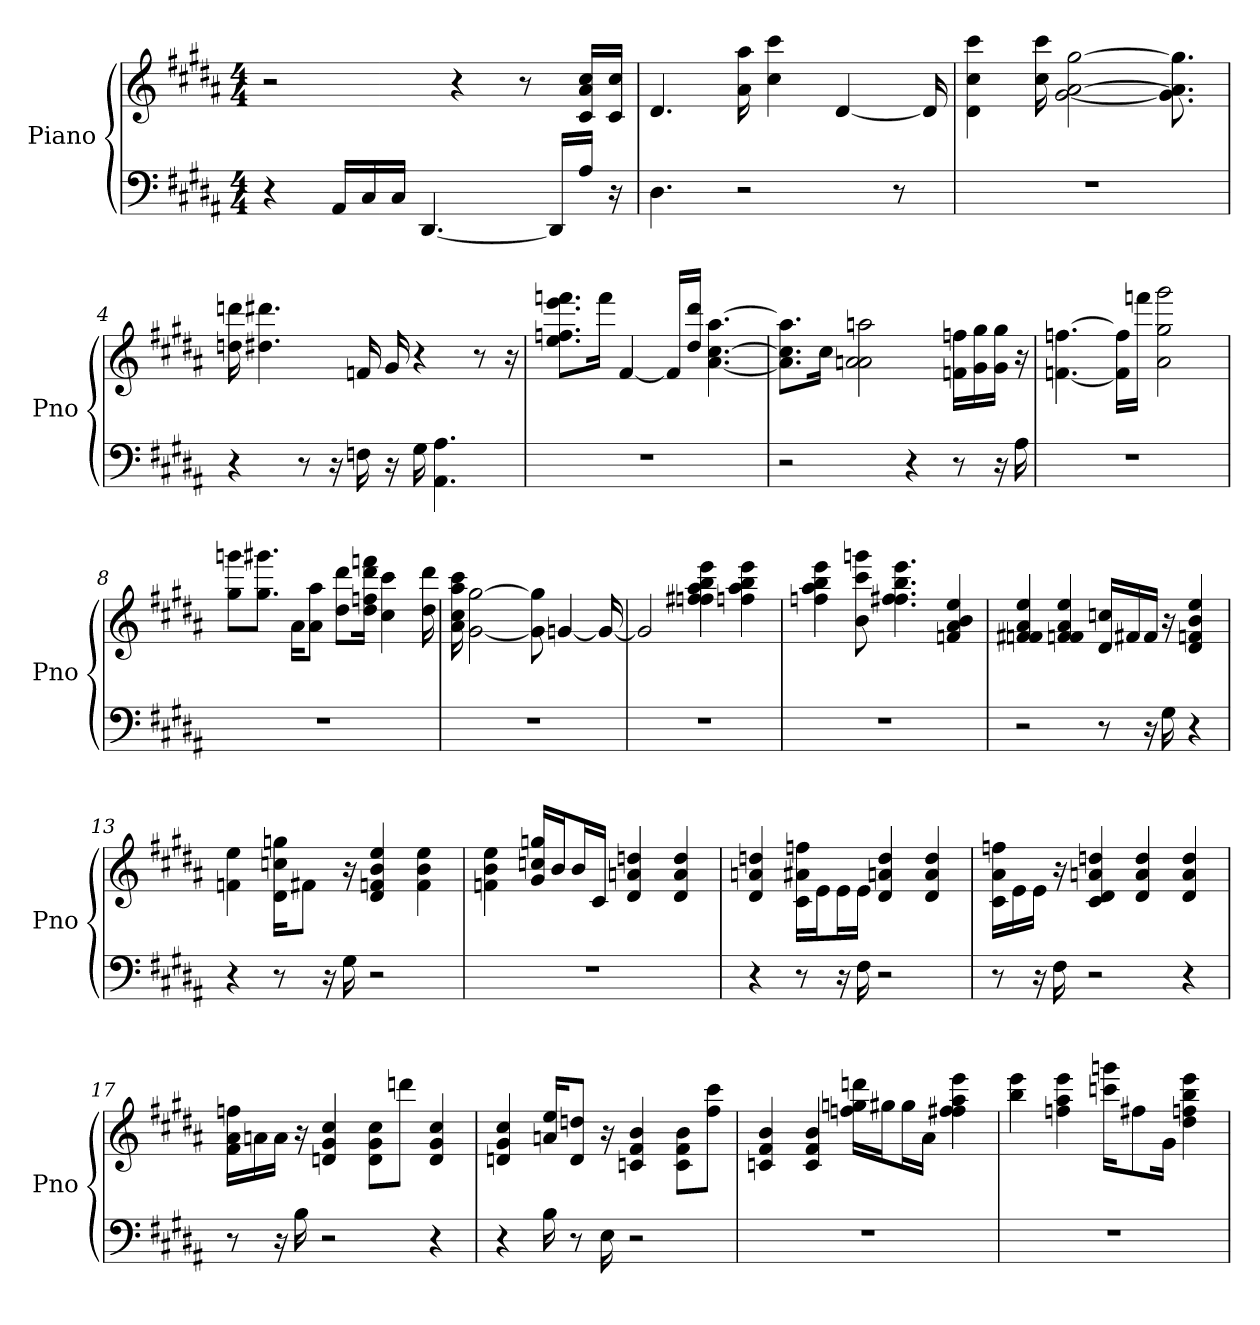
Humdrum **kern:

**kern	**kern
*part1	*part1
*staff2	*staff1
*I"Piano	*
*I'Pno	*
*clefF4	*clefG2
*k[f#c#g#d#a#]	*k[f#c#g#d#a#]
*B:	*B:
*M4/4	*M4/4
*MM90	*MM90
=1	=1
4r	2r
16AA#/LL	.
16C#/	.
16C#/JJ	.
[4.DD#	.
.	4r
.	8r
16DD#/LL]	.
16A#/JJ	16a#/ 16cc#/ 16c#/LL
16r	16cc#/ 16c#/JJ
=2	=2
4.D#	4.d#
2r	16a# 16aa#
.	4cc# 4ccc#
.	[4d#
8r	.
.	16d#]
=3	=3
1r	4cc# 4ccc# 4d#
.	16cc# 16ccc#
.	[2a# [2g# [2gg#
.	8.a#] 8.g#] 8.gg#]
=4	=4
4r	16ddd 16dd
.	4.ddd# 4.dd#
8r	.
16r	.
16F	16f
16r	16g#
16G#	4r
4.AA# 4.A#	.
.	8r
.	16r
=5	=5
1r	8.eee\ 8.ee\ 8.fff\ 8.ff\L
.	16fff\Jk
.	[4f#
.	16f#/LL]
.	16ddd#/ 16dd#/JJ
.	[4.cc# [4.aa# [4.a#
=6	=6
2r	8.cc#]\ 8.aa#]\ 8.a#]\L
.	16cc#\Jk
.	2a# 2a 2aa
4r	.
8r	16f\ 16ff\LL
.	16g#\ 16gg#\
16r	16g#\ 16gg#\JJ
16A#	16r
=7	=7
1r	[4.ff [4.f
.	16ff]\ 16f]\LL
.	16fff\JJ
.	2ggg# 2gg# 2a#
=8	=8
1r	8ggg\ 8gg#\L
.	8.gg#\ 8.ggg#\J
.	16a#\KL
.	8a#\ 8aa#\J
.	8dd#\ 8ddd#\L
.	16ff\ 16fff\ 16dd#\ 16ddd#\Jk
.	4ccc# 4cc#
.	16ddd# 16dd#
=9	=9
1r	16ccc# 16cc# 16a# 16aa#
.	[2g# [2gg#
.	8g#] 8gg#]
.	[4g
.	16g_
=10	=10
1r	2g]
.	4bb 4ff 4eee 4ff# 4aa#
.	4bb 4ff 4eee 4aa#
=11	=11
1r	4aa# 4ff 4eee 4bb
.	8ccc# 8ggg 8b
.	4.ff 4.ff# 4.bb 4.eee
.	4f 4ee 4a# 4b
=12	=12
2r	4f 4ee 4a# 4f#
.	4f# 4ee 4a# 4f
8r	16cc/ 16d#/LL
.	16f#/
16r	16f#/JJ
16G#	16r
4r	4ee 4d# 4f 4b
=13	=13
4r	4ee 4f
8r	16gg\ 16d#\ 16cc\KL
.	8f#\J
16r	.
16G#	16r
2r	4ee 4b 4f 4d#
.	4f 4b 4ee
=14	=14
1r	4ee 4b 4f
.	16gg/ 16cc/ 16g#/LL
.	16b/J
.	16b/L
.	16c#/JJ
.	4a 4dd 4d#
.	4d# 4dd 4a
=15	=15
4r	4d# 4dd 4a
8r	16ff\ 16a#\ 16c#\LL
.	16e\J
16r	16e\L
16F#	16e\JJ
2r	4dd 4d# 4a
.	4dd 4a 4d#
=16	=16
8r	16ff\ 16a#\ 16c#\LL
.	16e\
16r	16e\JJ
16F#	16r
2r	4d# 4a 4c# 4dd
.	4a 4d# 4dd
4r	4a 4d# 4dd
=17	=17
8r	16ff\ 16a#\ 16f#\LL
.	16a\
16r	16a\JJ
16B	16r
2r	4d 4cc# 4g#
.	8d\ 8cc#\ 8g#\L
.	8ddd\J
4r	4cc# 4d 4g#
=18	=18
4r	4d 4cc# 4g#
16B	16ee/ 16a/KL
8r	8dd/ 8d/J
16E	16r
2r	4b 4f# 4c
.	8b\ 8c\ 8f#\L
.	8ff#\ 8ccc#\J
=19	=19
1r	4c 4b 4f#
.	4f# 4b 4c
.	16ddd\ 16ff\ 16gg\LL
.	16gg#\J
.	16gg#\L
.	16a#\JJ
.	4eee 4ff 4ff# 4aa#
=20	=20
1r	4eee 4bb
.	4eee 4ff 4aa#
.	16ggg\ 16ccc\KL
.	8ff#\
.	16g#\Jk
.	4dd# 4ff 4eee 4bb
=	=
*-	*-
